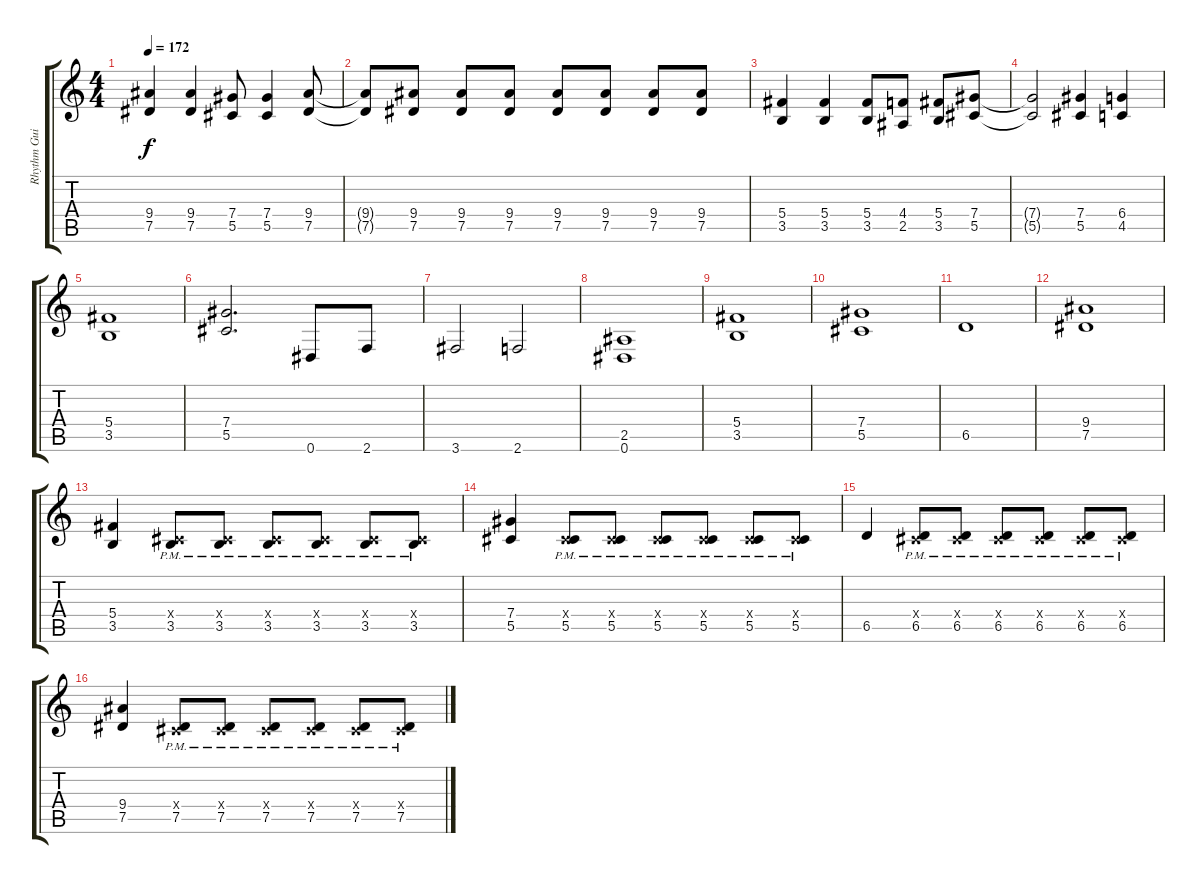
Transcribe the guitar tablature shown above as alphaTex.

\track ("Rhythm Guitar 1: Hide" "Rhythm Gui") {instrument overdrivenguitar}
\staff {score tabs}
\tuning (Eb4 Bb3 Gb3 Db3 Ab2 Eb2) {hide}
\ts (4 4)
\tempo 172
\clef g2
\ks c
(9.4 7.5).4{dy f} (9.4 7.5).4 (7.4 5.5).8 (7.4 5.5).4 (9.4 7.5).8 |
(9.4{t} 7.5{t}).8 (9.4 7.5).8 (9.4 7.5).8 (9.4 7.5).8 (9.4 7.5).8 (9.4 7.5).8 (9.4 7.5).8 (9.4 7.5).8 |
(5.4 3.5).4 (5.4 3.5).4 (5.4 3.5).8 (4.4 2.5).8 (5.4 3.5).8 (7.4 5.5).8 |
(7.4{t} 5.5{t}).2 (7.4 5.5).4 (6.4 4.5).4 |
(5.4 3.5).1 |
(7.4 5.5).2{d} 0.6.8 2.6.8 |
3.6.2 2.6.2 |
(2.5 0.6).1 |
(5.4 3.5).1 |
(7.4 5.5).1 |
6.5.1 |
(9.4 7.5).1 |
(5.4 3.5).4 (0.4{x} 3.5{pm}).8 (0.4{x} 3.5{pm}).8 (0.4{x} 3.5{pm}).8 (0.4{x} 3.5{pm}).8 (0.4{x} 3.5{pm}).8 (0.4{x} 3.5{pm}).8 |
(7.4 5.5).4 (0.4{x} 5.5{pm}).8 (0.4{x} 5.5{pm}).8 (0.4{x} 5.5{pm}).8 (0.4{x} 5.5{pm}).8 (0.4{x} 5.5{pm}).8 (0.4{x} 5.5{pm}).8 |
6.5.4 (0.4{x} 6.5{pm}).8 (0.4{x} 6.5{pm}).8 (0.4{x} 6.5{pm}).8 (0.4{x} 6.5{pm}).8 (0.4{x} 6.5{pm}).8 (0.4{x} 6.5{pm}).8 |
(9.4 7.5).4 (0.4{x} 7.5{pm}).8 (0.4{x} 7.5{pm}).8 (0.4{x} 7.5{pm}).8 (0.4{x} 7.5{pm}).8 (0.4{x} 7.5{pm}).8 (0.4{x} 7.5{pm}).8
